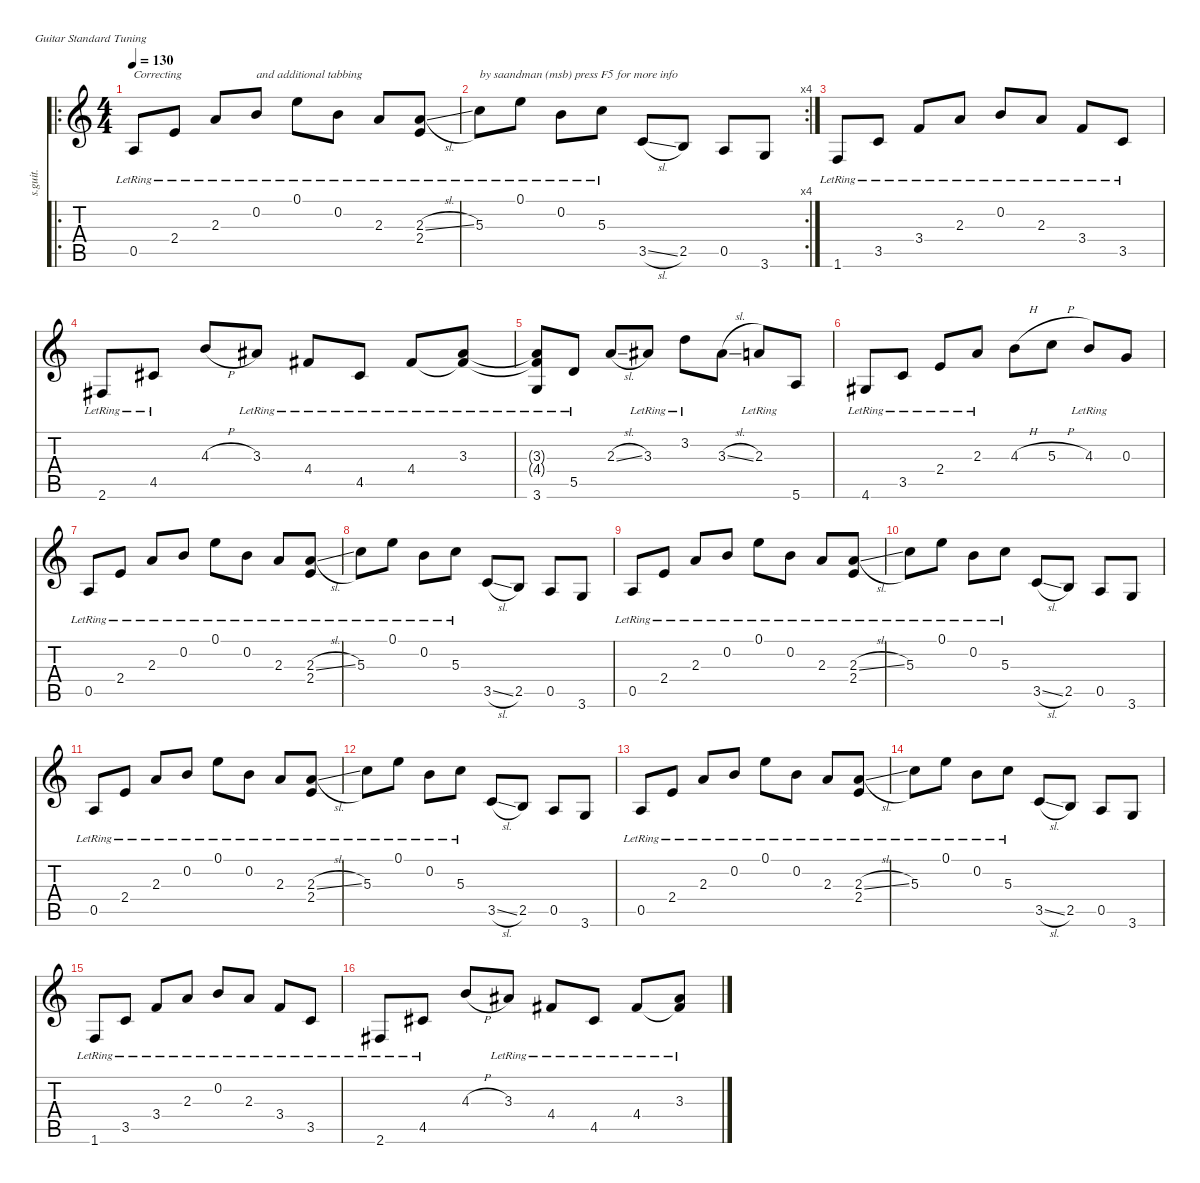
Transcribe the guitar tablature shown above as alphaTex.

\defaultSystemsLayout 4
\hideDynamics
\bracketExtendMode nobrackets
\otherSystemsTrackNameOrientation horizontal
\track ("Guitar" "s.guit.") {instrument acousticguitarsteel}
\staff {score tabs}
\tuning (E4 B3 G3 D3 A2 E2)
\ro
\ts (4 4)
\tempo 130
\clef g2
\ks c
0.5{lr}.8{txt "Correcting" dy f instrument acousticguitarsteel beam Up} 2.4{lr}.8{beam Up} 2.3{lr}.8{beam Up} 0.2{lr}.8{txt "and additional tabbing" beam Up} 0.1{lr}.8{beam Down} 0.2{lr}.8{beam Down} 2.3{lr}.8{beam Up} (2.3{sl} 2.4{lr}).8{beam Up} |
\rc 4
5.3{lr}.8{txt "by saandman (msb) press F5 for more info" beam Down} 0.1{lr}.8{beam Down} 0.2{lr}.8{beam Down} 5.3{lr}.8{beam Down} 3.5{sl}.8{beam Up} 2.5.8{beam Up} 0.5.8{beam Up} 3.6.8{beam Up} |
1.6{lr}.8{beam Up} 3.5{lr}.8{beam Up} 3.4{lr}.8{beam Up} 2.3{lr}.8{beam Up} 0.2{lr}.8{beam Up} 2.3{lr}.8{beam Up} 3.4{lr}.8{beam Up} 3.5{lr}.8{beam Up} |
2.6{lr acc #}.8{beam Up} 4.5{lr acc #}.8{beam Up} 4.3{h}.8{beam Up} 3.3{lr acc #}.8{beam Up} 4.4{lr acc #}.8{beam Up} 4.5{lr acc #}.8{beam Up} 4.4{lr acc #}.8{beam Up} (3.3{lr acc #} 4.4{lr t acc #}).8{beam Up} |
(3.3{lr t acc #} 4.4{lr t acc #} 3.6{lr}).8{beam Up} 5.5{lr}.8{beam Up} 2.3{sl}.8{beam Up} 3.3{lr acc #}.8{beam Up} 3.2{lr}.8{beam Down} 3.3{sl acc #}.8{beam Down} 2.3{lr}.8{beam Up} 5.6.8{beam Up} |
4.6{lr acc #}.8{beam Up} 3.5{lr}.8{beam Up} 2.4{lr}.8{beam Up} 2.3{lr}.8{beam Up} 4.3{h}.8{beam Down} 5.3{h}.8{beam Down} 4.3{lr}.8{beam Up} 0.3.8{beam Up} |
0.5{lr}.8{beam Up} 2.4{lr}.8{beam Up} 2.3{lr}.8{beam Up} 0.2{lr}.8{beam Up} 0.1{lr}.8{beam Down} 0.2{lr}.8{beam Down} 2.3{lr}.8{beam Up} (2.3{sl} 2.4{lr}).8{beam Up} |
5.3{lr}.8{beam Down} 0.1{lr}.8{beam Down} 0.2{lr}.8{beam Down} 5.3{lr}.8{beam Down} 3.5{sl}.8{beam Up} 2.5.8{beam Up} 0.5.8{beam Up} 3.6.8{beam Up} |
0.5{lr}.8{beam Up} 2.4{lr}.8{beam Up} 2.3{lr}.8{beam Up} 0.2{lr}.8{beam Up} 0.1{lr}.8{beam Down} 0.2{lr}.8{beam Down} 2.3{lr}.8{beam Up} (2.3{sl} 2.4{lr}).8{beam Up} |
5.3{lr}.8{beam Down} 0.1{lr}.8{beam Down} 0.2{lr}.8{beam Down} 5.3{lr}.8{beam Down} 3.5{sl}.8{beam Up} 2.5.8{beam Up} 0.5.8{beam Up} 3.6.8{beam Up} |
0.5{lr}.8{beam Up} 2.4{lr}.8{beam Up} 2.3{lr}.8{beam Up} 0.2{lr}.8{beam Up} 0.1{lr}.8{beam Down} 0.2{lr}.8{beam Down} 2.3{lr}.8{beam Up} (2.3{sl} 2.4{lr}).8{beam Up} |
5.3{lr}.8{beam Down} 0.1{lr}.8{beam Down} 0.2{lr}.8{beam Down} 5.3{lr}.8{beam Down} 3.5{sl}.8{beam Up} 2.5.8{beam Up} 0.5.8{beam Up} 3.6.8{beam Up} |
0.5{lr}.8{beam Up} 2.4{lr}.8{beam Up} 2.3{lr}.8{beam Up} 0.2{lr}.8{beam Up} 0.1{lr}.8{beam Down} 0.2{lr}.8{beam Down} 2.3{lr}.8{beam Up} (2.3{sl} 2.4{lr}).8{beam Up} |
5.3{lr}.8{beam Down} 0.1{lr}.8{beam Down} 0.2{lr}.8{beam Down} 5.3{lr}.8{beam Down} 3.5{sl}.8{beam Up} 2.5.8{beam Up} 0.5.8{beam Up} 3.6.8{beam Up} |
1.6{lr}.8{beam Up} 3.5{lr}.8{beam Up} 3.4{lr}.8{beam Up} 2.3{lr}.8{beam Up} 0.2{lr}.8{beam Up} 2.3{lr}.8{beam Up} 3.4{lr}.8{beam Up} 3.5{lr}.8{beam Up} |
2.6{lr acc #}.8{beam Up} 4.5{lr acc #}.8{beam Up} 4.3{h}.8{beam Up} 3.3{lr acc #}.8{beam Up} 4.4{lr acc #}.8{beam Up} 4.5{lr acc #}.8{beam Up} 4.4{lr acc #}.8{beam Up} (3.3{lr acc #} 4.4{lr t acc #}).8{beam Up}
